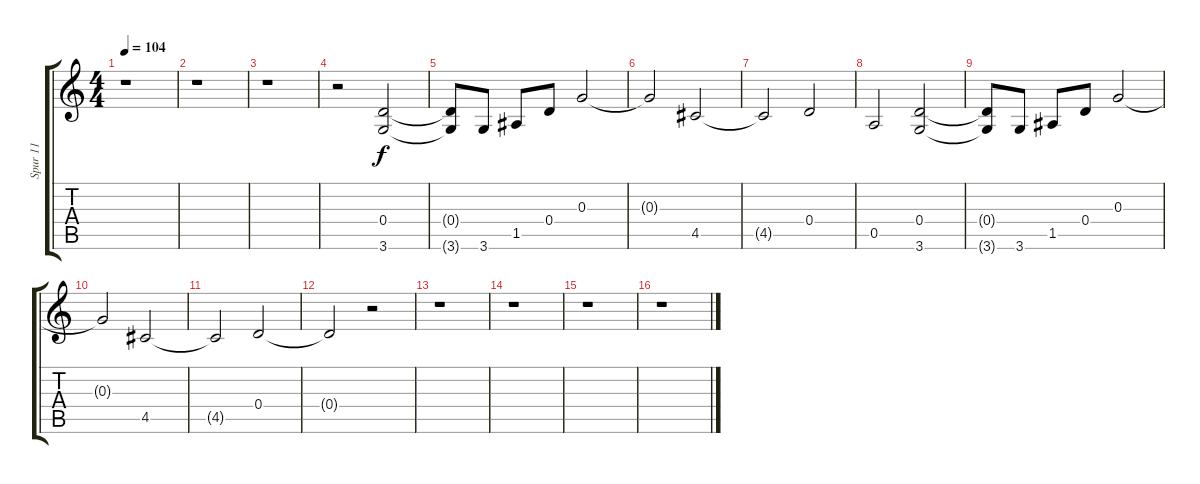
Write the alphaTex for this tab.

\track ("Spur 11" "Spur 11") {instrument distortionguitar}
\staff {score tabs}
\tuning (E4 B3 G3 D3 A2 E2) {hide}
\ts (4 4)
\tempo 104
\clef g2
\ks c
r.1{dy f} |
r.1 |
r.1 |
r.2 (0.4 3.6).2 |
(0.4{t} 3.6{t}).8 3.6.8 1.5.8 0.4.8 0.3.2 |
0.3{t}.2 4.5.2 |
4.5{t}.2 0.4.2 |
0.5.2 (0.4 3.6).2 |
(0.4{t} 3.6{t}).8 3.6.8 1.5.8 0.4.8 0.3.2 |
0.3{t}.2 4.5.2 |
4.5{t}.2 0.4.2 |
0.4{t}.2 r.2 |
r.1 |
r.1 |
r.1 |
r.1
